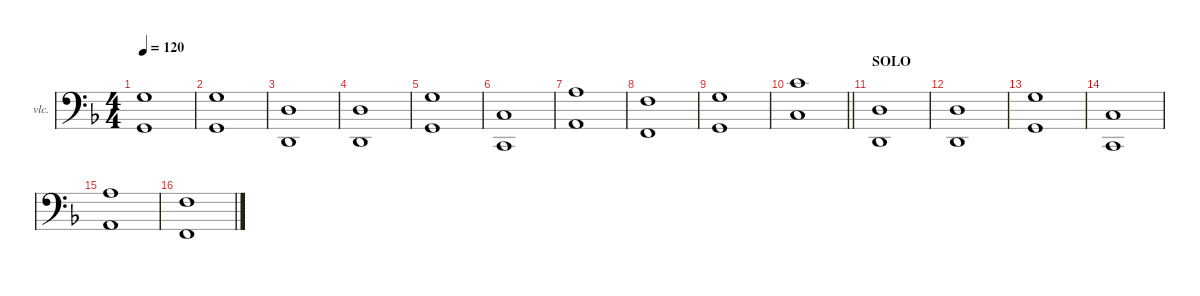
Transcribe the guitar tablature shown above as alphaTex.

\defaultSystemsLayout 4
\hideDynamics
\bracketExtendMode nobrackets
\firstSystemTrackNameOrientation horizontal
\track ("Cello" "vlc.") {instrument cello}
\staff {score}
\tuning (A3 D3 G2 C2)
\ts (4 4)
\tempo 120
\clef f4
\ks dminor
(0.3{acc forcenatural} 5.2{acc forcenatural}).1{dy mf} |
(0.3{acc forcenatural} 5.2{acc forcenatural}).1 |
(2.4{acc forcenatural} 0.2{acc forcenatural}).1 |
(0.2{acc forcenatural} 2.4{acc forcenatural}).1 |
(0.3{acc forcenatural} 5.2{acc forcenatural}).1 |
(5.3{acc forcenatural} 0.4{acc forcenatural}).1 |
(2.3{acc forcenatural} 0.1{acc forcenatural}).1 |
(3.2{acc forcenatural} 5.4{acc forcenatural}).1 |
(0.3{acc forcenatural} 5.2{acc forcenatural}).1 |
\barLineRight lightlight
(5.3{acc forcenatural} 3.1{acc forcenatural}).1 |
\section ("" "SOLO")
(0.2{acc forcenatural} 2.4{acc forcenatural}).1 |
(0.2{acc forcenatural} 2.4{acc forcenatural}).1 |
(0.3{acc forcenatural} 5.2{acc forcenatural}).1 |
(0.4{acc forcenatural} 5.3{acc forcenatural}).1 |
(2.3{acc forcenatural} 0.1{acc forcenatural}).1 |
(5.4{acc forcenatural} 3.2{acc forcenatural}).1
